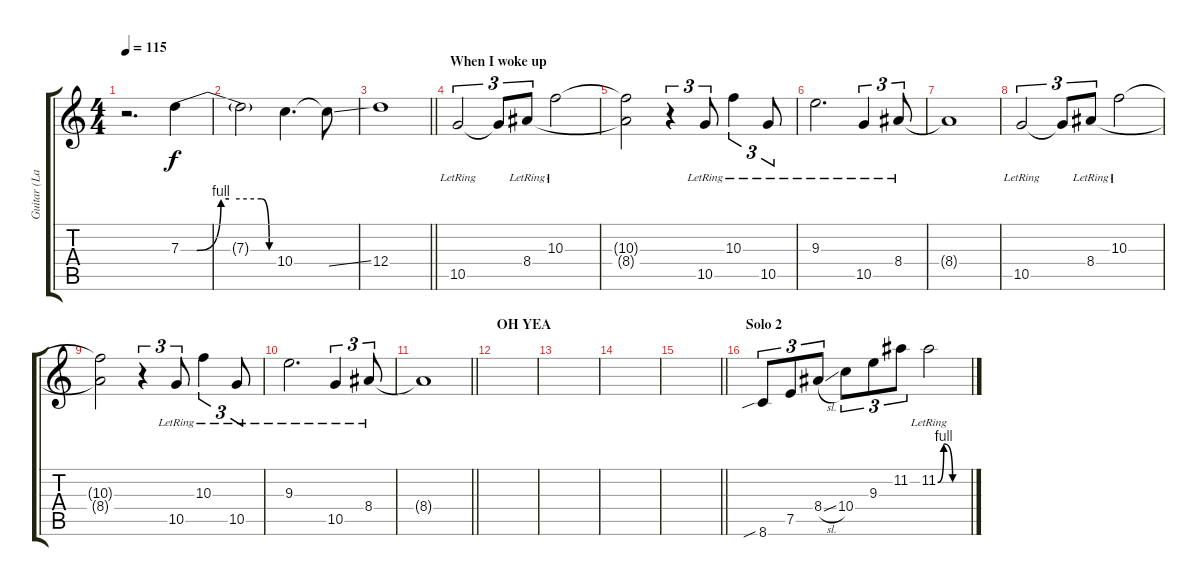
\track ("Guitar (Larry LaLonde)" "Guitar (La") {instrument electricguitarmuted}
\staff {score tabs}
\tuning (E4 B3 G3 D3 A2 E2) {hide}
\ts (4 4)
\tempo 115
\clef g2
\ks c
r.2{d dy f} 7.3{be (custom 0 0 10 0 25 4 30 4 50 4 55 0 60 0)}.4 |
7.3{t}.2 10.4.4{d} 10.4{ss t}.8 |
\barLineRight lightlight
12.4.1 |
\section ("" "When I woke up")
10.5{lr}.2{tu (3 2)} 10.5{t}.8{tu (3 2)} 8.4{lr}.8{tu (3 2)} 10.3{lr}.2 |
(10.3{t} 8.4{t}).2 r.4{tu (3 2)} 10.5{lr}.8{tu (3 2)} 10.3{lr}.4{tu (3 2)} 10.5{lr}.8{tu (3 2)} |
9.3{lr}.2{d} 10.5{lr}.4{tu (3 2)} 8.4{lr}.8{tu (3 2)} |
8.4{t}.1 |
10.5{lr}.2{tu (3 2)} 10.5{t}.8{tu (3 2)} 8.4{lr}.8{tu (3 2)} 10.3{lr}.2 |
(10.3{t} 8.4{t}).2 r.4{tu (3 2)} 10.5{lr}.8{tu (3 2)} 10.3{lr}.4{tu (3 2)} 10.5{lr}.8{tu (3 2)} |
9.3{lr}.2{d} 10.5{lr}.4{tu (3 2)} 8.4{lr}.8{tu (3 2)} |
\barLineRight lightlight
8.4{t}.1 |
\section ("" "OH YEA")
|
|
|
\barLineRight lightlight
|
\section ("" "Solo 2")
8.6{sib}.8{tu (3 2)} 7.5.8{tu (3 2)} 8.4{sl}.8{tu (3 2)} 10.4.8{tu (3 2)} 9.3.8{tu (3 2)} 11.2.8{tu (3 2)} 11.2{be (custom 0 0 12 4 30 0 60 0) lr}.2
